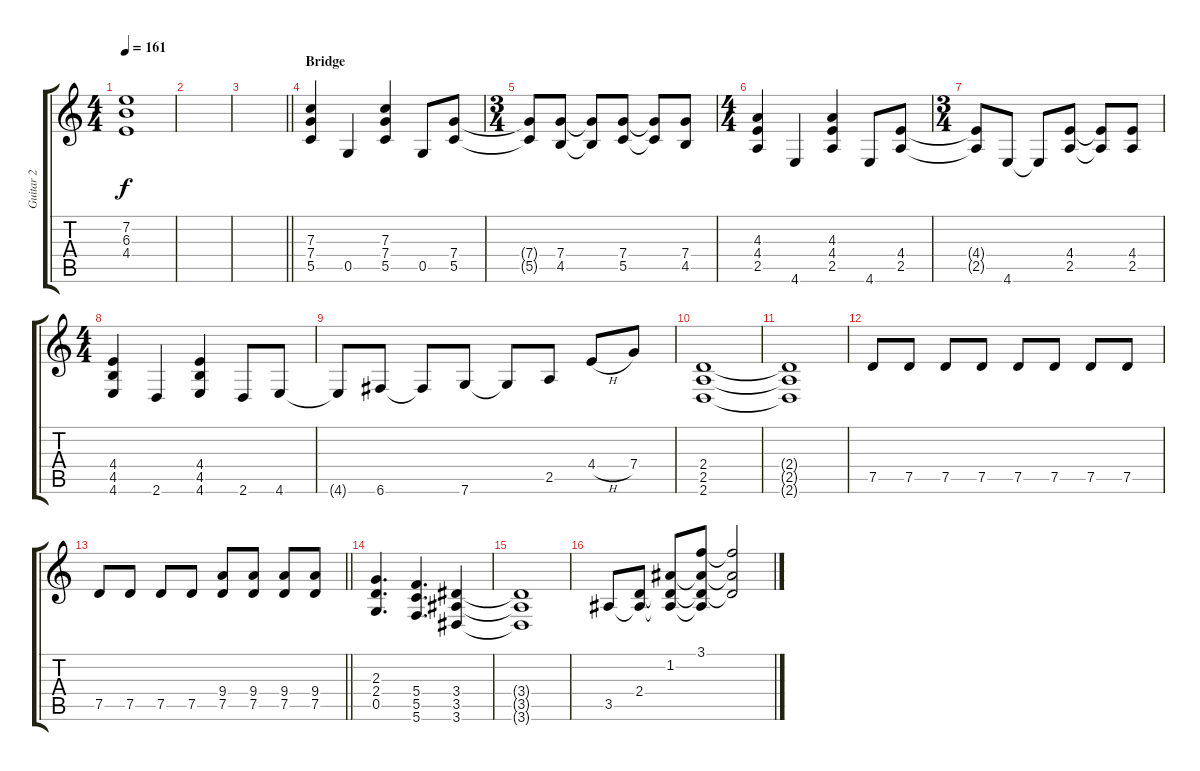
\track ("Guitar 2" "Guitar 2") {instrument overdrivenguitar}
\staff {score tabs}
\tuning (D4 A3 F3 C3 G2 C2) {hide}
\ts (4 4)
\tempo 161
\clef g2
\ks c
(7.2{t} 6.3{t} 4.4{t}).1{dy f} |
|
\barLineRight lightlight
|
\section ("" "Bridge")
(7.3 7.4 5.5).4 0.5.4 (7.3 7.4 5.5).4 0.5.8 (7.4 5.5).8 |
\ts (3 4)
(7.4{t} 5.5{t}).8 (7.4 4.5).8 (7.4{t} 4.5{t}).8 (7.4 5.5).8 (7.4{t} 5.5{t}).8 (7.4 4.5).8 |
\ts (4 4)
(4.3 4.4 2.5).4 4.6.4 (4.3 4.4 2.5).4 4.6.8 (4.4 2.5).8 |
\ts (3 4)
(4.4{t} 2.5{t}).8 4.6.8 4.6{t}.8 (4.4 2.5).8 (4.4{t} 2.5{t}).8 (4.4 2.5).8 |
\ts (4 4)
(4.4 4.5 4.6).4 2.6.4 (4.4 4.5 4.6).4 2.6.8 4.6.8 |
4.6{t}.8 6.6.8 6.6{t}.8 7.6.8 7.6{t}.8 2.5.8 4.4{h}.8 7.4.8 |
(2.4 2.5 2.6).1 |
(2.4{t} 2.5{t} 2.6{t}).1 |
7.5.8 7.5.8 7.5.8 7.5.8 7.5.8 7.5.8 7.5.8 7.5.8 |
\barLineRight lightlight
7.5.8 7.5.8 7.5.8 7.5.8 (9.4 7.5).8 (9.4 7.5).8 (9.4 7.5).8 (9.4 7.5).8 |
(2.3 2.4 0.5).4{d} (5.4 5.5 5.6).4{d} (3.4 3.5 3.6).4 |
(3.4{t} 3.5{t} 3.6{t}).1 |
3.5.8 (2.4 3.5{t}).8 (1.2 2.4{t} 3.5{t}).8 (3.1 1.2{t} 2.4{t} 3.5{t}).8 (3.1{t} 1.2{t} 2.4{t}).2
